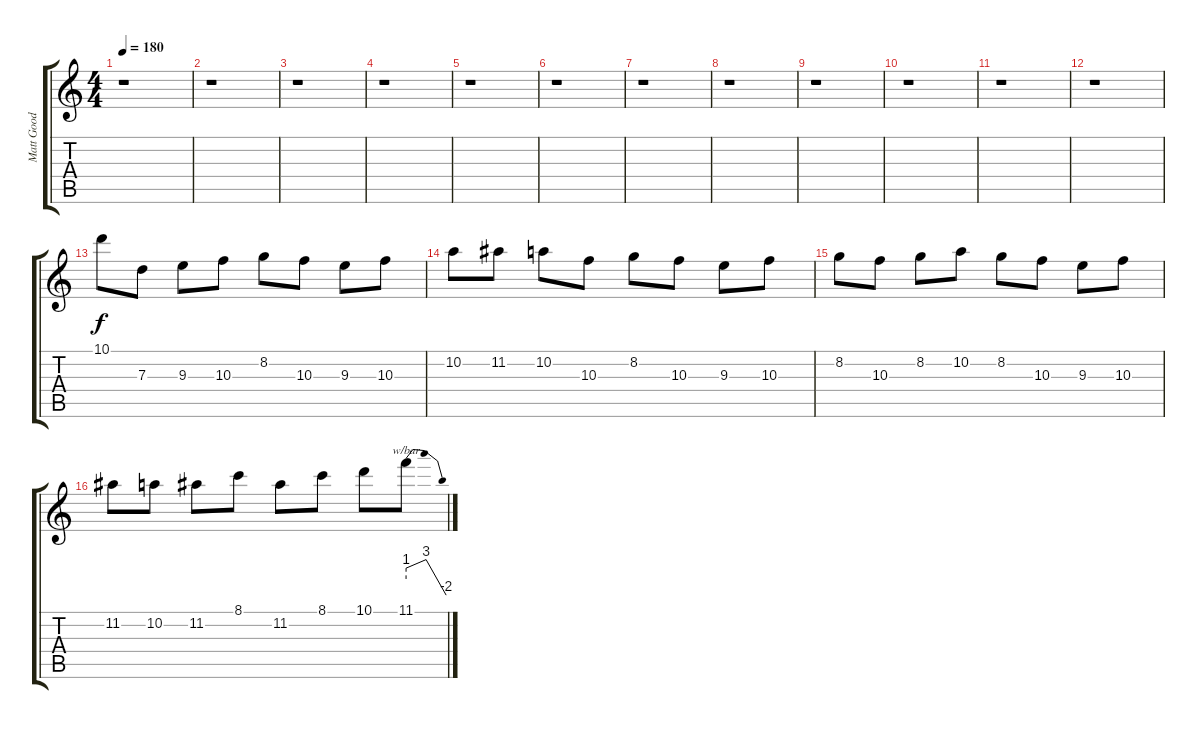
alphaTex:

\track ("Matt Good" "Matt Good") {instrument distortionguitar}
\staff {score tabs}
\tuning (E4 B3 G3 D3 A2 D2) {hide}
\ts (4 4)
\tempo 180
\clef g2
\ks c
r.1{dy f} |
r.1 |
r.1 |
r.1 |
r.1 |
r.1 |
r.1 |
r.1 |
r.1 |
r.1 |
r.1 |
r.1 |
10.1.8 7.3.8 9.3.8 10.3.8 8.2.8 10.3.8 9.3.8 10.3.8 |
10.2.8 11.2.8 10.2.8 10.3.8 8.2.8 10.3.8 9.3.8 10.3.8 |
8.2.8 10.3.8 8.2.8 10.2.8 8.2.8 10.3.8 9.3.8 10.3.8 |
11.2.8 10.2.8 11.2.8 8.1.8 11.2.8 8.1.8 10.1.8 11.1.8{tbe (dip default 0 4 30 12 60 -8)}
